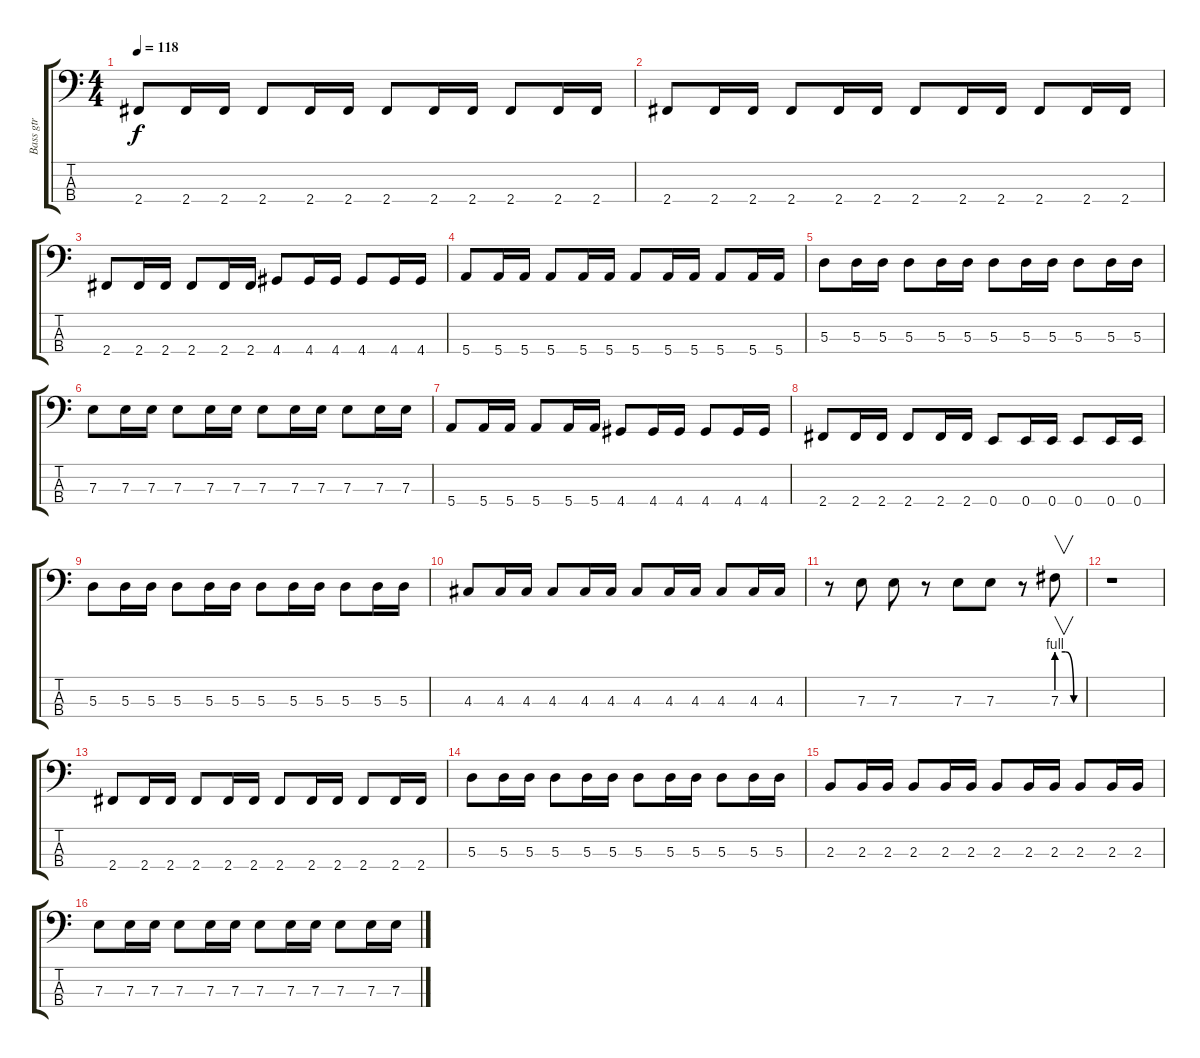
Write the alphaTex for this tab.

\track ("Bass gtr" "Bass gtr") {instrument electricbasspick}
\staff {score tabs}
\tuning (G2 D2 A1 E1) {hide}
\ts (4 4)
\tempo 118
\clef f4
\ks c
2.4.8{dy f} 2.4.16 2.4.16 2.4.8 2.4.16 2.4.16 2.4.8 2.4.16 2.4.16 2.4.8 2.4.16 2.4.16 |
2.4.8 2.4.16 2.4.16 2.4.8 2.4.16 2.4.16 2.4.8 2.4.16 2.4.16 2.4.8 2.4.16 2.4.16 |
2.4.8 2.4.16 2.4.16 2.4.8 2.4.16 2.4.16 4.4.8 4.4.16 4.4.16 4.4.8 4.4.16 4.4.16 |
5.4.8 5.4.16 5.4.16 5.4.8 5.4.16 5.4.16 5.4.8 5.4.16 5.4.16 5.4.8 5.4.16 5.4.16 |
5.3.8 5.3.16 5.3.16 5.3.8 5.3.16 5.3.16 5.3.8 5.3.16 5.3.16 5.3.8 5.3.16 5.3.16 |
7.3.8 7.3.16 7.3.16 7.3.8 7.3.16 7.3.16 7.3.8 7.3.16 7.3.16 7.3.8 7.3.16 7.3.16 |
5.4.8 5.4.16 5.4.16 5.4.8 5.4.16 5.4.16 4.4.8 4.4.16 4.4.16 4.4.8 4.4.16 4.4.16 |
2.4.8 2.4.16 2.4.16 2.4.8 2.4.16 2.4.16 0.4.8 0.4.16 0.4.16 0.4.8 0.4.16 0.4.16 |
5.3.8 5.3.16 5.3.16 5.3.8 5.3.16 5.3.16 5.3.8 5.3.16 5.3.16 5.3.8 5.3.16 5.3.16 |
4.3.8 4.3.16 4.3.16 4.3.8 4.3.16 4.3.16 4.3.8 4.3.16 4.3.16 4.3.8 4.3.16 4.3.16 |
r.8 7.3.8 7.3.8 r.8 7.3.8 7.3.8 r.8 7.3{be (custom 0 4 20 4 40 0 60 0)}.8{v} |
r.1 |
2.4.8 2.4.16 2.4.16 2.4.8 2.4.16 2.4.16 2.4.8 2.4.16 2.4.16 2.4.8 2.4.16 2.4.16 |
5.3.8 5.3.16 5.3.16 5.3.8 5.3.16 5.3.16 5.3.8 5.3.16 5.3.16 5.3.8 5.3.16 5.3.16 |
2.3.8 2.3.16 2.3.16 2.3.8 2.3.16 2.3.16 2.3.8 2.3.16 2.3.16 2.3.8 2.3.16 2.3.16 |
7.3.8 7.3.16 7.3.16 7.3.8 7.3.16 7.3.16 7.3.8 7.3.16 7.3.16 7.3.8 7.3.16 7.3.16
